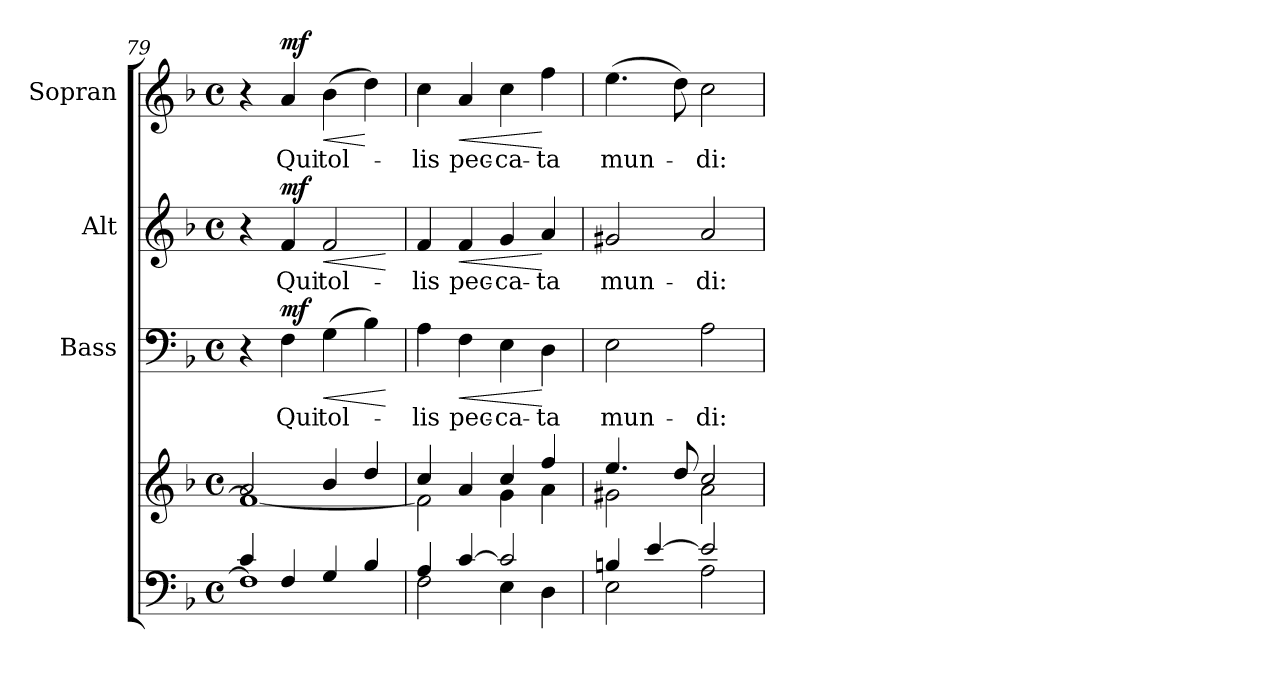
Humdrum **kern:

**kern	**kern	**kern	**text	**dynam	**kern	**text	**dynam	**kern	**text	**dynam
*part4	*part4	*part3	*part3	*part3	*part2	*part2	*part2	*part1	*part1	*part1
*staff5	*staff4	*staff3	*staff3	*staff3	*staff2	*staff2	*staff2	*staff1	*staff1	*staff1
*	*	*I"Bass	*	*	*I"Alt	*	*	*I"Sopran	*	*
*	*	*I'B.	*	*	*I'A.	*	*	*I'S.	*	*
*clefF4	*clefG2	*clefF4	*	*	*clefG2	*	*	*clefG2	*	*
*k[b-]	*k[b-]	*k[b-]	*	*	*k[b-]	*	*	*k[b-]	*	*
*F:	*F:	*F:	*	*	*F:	*	*	*F:	*	*
*M4/4	*M4/4	*M4/4	*	*	*M4/4	*	*	*M4/4	*	*
*met(c)	*met(c)	*met(c)	*	*	*met(c)	*	*	*met(c)	*	*
=79	=79	=79	=79	=79	=79	=79	=79	=79	=79	=79
*^	*^	*	*	*	*	*	*	*	*	*
4c/	1F]	2a/	1f_	4r	.	.	4r	.	.	4r	.	.
!	!	!	!	!	!LO:LY:b	!LO:DY:a	!	!LO:LY:b	!LO:DY:a	!	!LO:LY:b	!LO:DY:a
4F/	.	.	.	4F\	Qui	mf	4f/	Qui	mf	4a/	Qui	mf
!	!	!	!	!	!LO:LY:b	!LO:HP:b	!	!LO:LY:b	!LO:HP:b	!	!LO:LY:b	!LO:HP:b
4G/	.	4b-/	.	(>4G\	tol-	<	2f/	tol-	<	(>4b-\	tol-	<
4B-/	.	4dd/	.	4B-\)	.	.	.	.	.	4dd\)	.	[
*v	*v	*	*	*	*	*	*	*	*	*	*	*
*	*v	*v	*	*	*	*	*	*	*	*	*
.	.	.	.	[	.	.	[	.	.	.
=80	=80	=80	=80	=80	=80	=80	=80	=80	=80	=80
*^	*^	*	*	*	*	*	*	*	*	*
!	!	!	!	!	!LO:LY:b	!	!	!LO:LY:b	!	!	!LO:LY:b	!
4A/	2F\	4cc/	2f\]	4A\	-lis	.	4f/	-lis	.	4cc\	-lis	.
!	!	!	!	!	!LO:LY:b	!LO:HP:b	!	!LO:LY:b	!LO:HP:b	!	!LO:LY:b	!LO:HP:b
[>4c/	.	4a/	.	4F\	pec-	<	4f/	pec-	<	4a/	pec-	<
!	!	!	!	!	!LO:LY:b	!	!	!LO:LY:b	!	!	!LO:LY:b	!
2c/]	4E\	4cc/	4g\	4E\	-ca-	.	4g/	-ca-	.	4cc\	-ca-	.
!	!	!	!	!	!LO:LY:b	!	!	!LO:LY:b	!	!	!LO:LY:b	!
.	4D\	4ff/	4a\	4D\	-ta	[	4a/	-ta	[	4ff\	-ta	[
=81	=81	=81	=81	=81	=81	=81	=81	=81	=81	=81	=81	=81
!	!	!	!	!	!LO:LY:b	!	!	!LO:LY:b	!	!	!LO:LY:b	!
4Bn/	2E\	4.ee/	2g#X\	2E\	mun-	.	2g#X/	mun-	.	(>4.ee\	mun-	.
[>4e/	.	.	.	.	.	.	.	.	.	.	.	.
.	.	8dd/	.	.	.	.	.	.	.	8dd\)	.	.
!	!	!	!	!	!LO:LY:b	!	!	!LO:LY:b	!	!	!LO:LY:b	!
2e/]	2A\	2cc/	2a\	2A\	-di:	.	2a/	-di:	.	2cc\	-di:	.
*v	*v	*	*	*	*	*	*	*	*	*	*	*
*	*v	*v	*	*	*	*	*	*	*	*	*
=	=	=	=	=	=	=	=	=	=	=
*-	*-	*-	*-	*-	*-	*-	*-	*-	*-	*-
